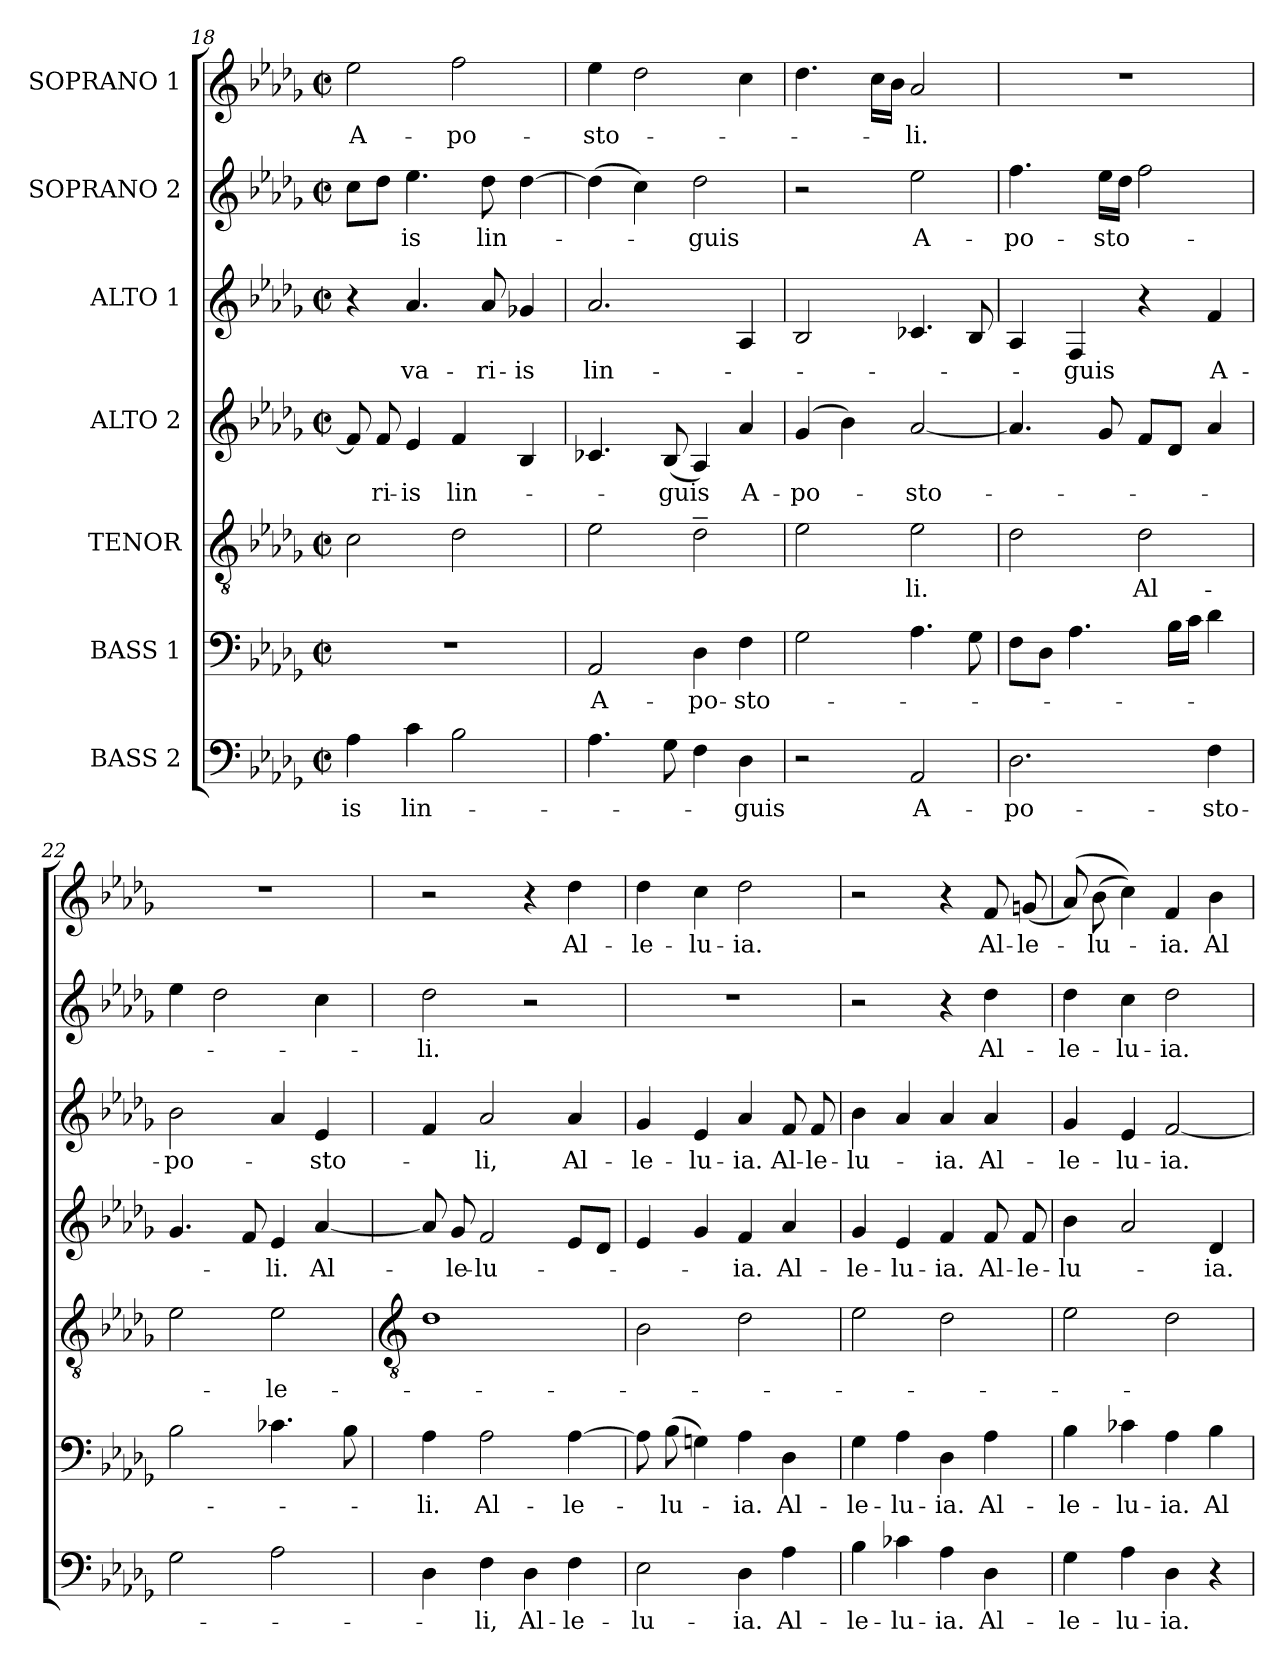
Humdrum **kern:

**kern	**text	**kern	**text	**kern	**text	**kern	**text	**kern	**text	**kern	**text	**kern	**text
*part7	*part7	*part6	*part6	*part5	*part5	*part4	*part4	*part3	*part3	*part2	*part2	*part1	*part1
*staff7	*staff7	*staff6	*staff6	*staff5	*staff5	*staff4	*staff4	*staff3	*staff3	*staff2	*staff2	*staff1	*staff1
*I"BASS 2	*	*I"BASS 1	*	*I"TENOR	*	*I"ALTO 2	*	*I"ALTO 1	*	*I"SOPRANO 2	*	*I"SOPRANO 1	*
!!LO:LB:g=z
*clefF4	*	*clefF4	*	*clefGv2	*	*clefG2	*	*clefG2	*	*clefG2	*	*clefG2	*
*k[b-e-a-d-g-]	*	*k[b-e-a-d-g-]	*	*k[b-e-a-d-g-]	*	*k[b-e-a-d-g-]	*	*k[b-e-a-d-g-]	*	*k[b-e-a-d-g-]	*	*k[b-e-a-d-g-]	*
*D-:	*	*D-:	*	*D-:	*	*D-:	*	*D-:	*	*D-:	*	*D-:	*
*M2/2	*	*M2/2	*	*M2/2	*	*M2/2	*	*M2/2	*	*M2/2	*	*M2/2	*
*met(c|)	*	*met(c|)	*	*met(c|)	*	*met(c|)	*	*met(c|)	*	*met(c|)	*	*met(c|)	*
=18	=18	=18	=18	=18	=18	=18	=18	=18	=18	=18	=18	=18	=18
!	!LO:LY:b	!	!	!	!	!	!	!	!	!	!	!	!LO:LY:b
4A-\	-is	1r	.	2c\	.	8f/]	.	4r	.	8cc\L	.	2ee-\	A-
!	!	!	!	!	!	!	!LO:LY:b	!	!	!	!	!	!
.	.	.	.	.	.	8f/	-ri-	.	.	8dd-\J	.	.	.
!	!LO:LY:b	!	!	!	!	!	!LO:LY:b	!	!LO:LY:b	!	!LO:LY:b	!	!
4c\	lin-	.	.	.	.	4e-/	-is	4.a-/	va-	4.ee-\	-is	.	.
!	!	!	!	!	!	!	!LO:LY:b	!	!	!	!	!	!LO:LY:b
2B-\	.	.	.	2d-\	.	4f/	lin-	.	.	.	.	2ff\	-po-
!	!	!	!	!	!	!	!	!	!LO:LY:b	!	!LO:LY:b	!	!
.	.	.	.	.	.	.	.	8a-/	-ri-	8dd-\	lin-	.	.
!	!	!	!	!	!	!	!	!	!LO:LY:b	!	!	!	!
.	.	.	.	.	.	4B-/	.	4g-X/	-is	[4dd-\	.	.	.
=19	=19	=19	=19	=19	=19	=19	=19	=19	=19	=19	=19	=19	=19
!	!	!	!LO:LY:b	!	!	!	!	!	!LO:LY:b	!	!	!	!LO:LY:b
4.A-\	.	2AA-/	A-	2e-\	.	4.c-X/	.	2.a-/	lin-	(>4dd-\]	.	4ee-\	-sto-
.	.	.	.	.	.	.	.	.	.	4cc\)	.	2dd-\	.
!	!	!	!	!	!	!	!LO:LY:b	!	!	!	!	!	!
8G-\	.	.	.	.	.	(<8B-/	-guis	.	.	.	.	.	.
!	!	!	!LO:LY:b	!	!	!	!	!	!	!	!LO:LY:b	!	!
4F\	.	4D-\	-po-	2d-~\	.	4A-/)	.	.	.	2dd-\	-guis	.	.
!	!LO:LY:b	!	!LO:LY:b	!	!	!	!LO:LY:b	!	!	!	!	!	!
4D-\	-guis	4F\	-sto-	.	.	4a-/	A-	4A-/	.	.	.	4cc\	.
=20	=20	=20	=20	=20	=20	=20	=20	=20	=20	=20	=20	=20	=20
!	!	!	!	!	!	!	!LO:LY:b	!	!	!	!	!	!
2r	.	2G-\	.	2e-\	.	(>4g-/	-po-	2B-/	.	2r	.	4.dd-\	.
.	.	.	.	.	.	4b-\)	.	.	.	.	.	.	.
.	.	.	.	.	.	.	.	.	.	.	.	16cc\LL	.
.	.	.	.	.	.	.	.	.	.	.	.	16b-\JJ	.
!	!LO:LY:b	!	!	!	!LO:LY:b	!	!LO:LY:b	!	!	!	!LO:LY:b	!	!LO:LY:b
2AA-/	A-	4.A-\	.	2e-\	-li.	[2a-/	-sto-	4.c-X/	.	2ee-\	A-	2a-/	-li.
.	.	8G-\	.	.	.	.	.	8B-/	.	.	.	.	.
=21	=21	=21	=21	=21	=21	=21	=21	=21	=21	=21	=21	=21	=21
!	!LO:LY:b	!	!	!	!	!	!	!	!	!	!LO:LY:b	!	!
2.D-\	-po-	8F\L	.	2d-\	.	4.a-/]	.	4A-/	.	4.ff\	-po-	1r	.
.	.	8D-\J	.	.	.	.	.	.	.	.	.	.	.
!	!	!	!	!	!	!	!	!	!LO:LY:b	!	!	!	!
.	.	4.A-\	.	.	.	.	.	4F/	-guis	.	.	.	.
!	!	!	!	!	!	!	!	!	!	!	!LO:LY:b	!	!
.	.	.	.	.	.	8g-/	.	.	.	16ee-\LL	-sto-	.	.
.	.	.	.	.	.	.	.	.	.	16dd-\JJ	.	.	.
!	!	!	!	!	!LO:LY:b	!	!	!	!	!	!	!	!
.	.	.	.	2d-\	Al-	8f/L	.	4r	.	2ff\	.	.	.
.	.	16B-\LL	.	.	.	8d-/J	.	.	.	.	.	.	.
.	.	16c\JJ	.	.	.	.	.	.	.	.	.	.	.
!	!LO:LY:b	!	!	!	!	!	!	!	!LO:LY:b	!	!	!	!
4F\	-sto-	4d-\	.	.	.	4a-/	.	4f/	A-	.	.	.	.
!!LO:LB:g=z
=22	=22	=22	=22	=22	=22	=22	=22	=22	=22	=22	=22	=22	=22
!	!	!	!	!	!	!	!	!	!LO:LY:b	!	!	!	!
2G-\	.	2B-\	.	2e-\	.	4.g-/	.	2b-\	-po-	4ee-\	.	1r	.
.	.	.	.	.	.	.	.	.	.	2dd-\	.	.	.
.	.	.	.	.	.	8f/	.	.	.	.	.	.	.
!	!	!	!	!	!LO:LY:b	!	!LO:LY:b	!	!	!	!	!	!
2A-\	.	4.c-X\	.	2e-\	-le-	4e-/	-li.	4a-/	.	.	.	.	.
!	!	!	!	!	!	!	!LO:LY:b	!	!LO:LY:b	!	!	!	!
.	.	.	.	.	.	[4a-/	Al-	4e-/	-sto-	4cc\	.	.	.
.	.	8B-\	.	.	.	.	.	.	.	.	.	.	.
!!LO:LB:g=z
=23	=23	=23	=23	=23	=23	=23	=23	=23	=23	=23	=23	=23	=23
*	*	*	*	*clefGv2	*	*	*	*	*	*	*	*	*
!	!	!	!LO:LY:b	!	!	!	!	!	!	!	!LO:LY:b	!	!
4D-\	.	4A-\	-li.	1d-	.	8a-/]	.	4f/	.	2dd-\	-li.	2r	.
!	!	!	!	!	!	!	!LO:LY:b	!	!	!	!	!	!
.	.	.	.	.	.	8g-/	-le-	.	.	.	.	.	.
!	!LO:LY:b	!	!LO:LY:b	!	!	!	!LO:LY:b	!	!LO:LY:b	!	!	!	!
4F\	-li,	2A-\	Al-	.	.	2f/	-lu-	2a-/	-li,	.	.	.	.
!	!LO:LY:b	!	!	!	!	!	!	!	!	!	!	!	!
4D-\	Al-	.	.	.	.	.	.	.	.	2r	.	4r	.
!	!LO:LY:b	!	!LO:LY:b	!	!	!	!	!	!LO:LY:b	!	!	!	!LO:LY:b
4F\	-le-	[4A-\	-le-	.	.	8e-/L	.	4a-/	Al-	.	.	4dd-\	Al-
.	.	.	.	.	.	8d-/J	.	.	.	.	.	.	.
=24	=24	=24	=24	=24	=24	=24	=24	=24	=24	=24	=24	=24	=24
!	!LO:LY:b	!	!	!	!	!	!	!	!LO:LY:b	!	!	!	!LO:LY:b
2E-\	-lu-	8A-\]	.	2B-\	.	4e-/	.	4g-/	-le-	1r	.	4dd-\	-le-
!	!	!	!LO:LY:b	!	!	!	!	!	!	!	!	!	!
.	.	(>8B-\	-lu-	.	.	.	.	.	.	.	.	.	.
!	!	!	!	!	!	!	!	!	!LO:LY:b	!	!	!	!LO:LY:b
.	.	4Gn\)	.	.	.	4g-/	.	4e-/	-lu-	.	.	4cc\	-lu-
!	!LO:LY:b	!	!LO:LY:b	!	!	!	!LO:LY:b	!	!LO:LY:b	!	!	!	!LO:LY:b
4D-\	-ia.	4A-\	-ia.	2d-\	.	4f/	-ia.	4a-/	-ia.	.	.	2dd-\	-ia.
!	!LO:LY:b	!	!LO:LY:b	!	!	!	!LO:LY:b	!	!LO:LY:b	!	!	!	!
4A-\	Al-	4D-\	Al-	.	.	4a-/	Al-	8f/	Al-	.	.	.	.
!	!	!	!	!	!	!	!	!	!LO:LY:b	!	!	!	!
.	.	.	.	.	.	.	.	8f/	-le-	.	.	.	.
=25	=25	=25	=25	=25	=25	=25	=25	=25	=25	=25	=25	=25	=25
!	!LO:LY:b	!	!LO:LY:b	!	!	!	!LO:LY:b	!	!LO:LY:b	!	!	!	!
4B-\	-le-	4G-\	-le-	2e-\	.	4g-/	-le-	4b-\	-lu-	2r	.	2r	.
!	!LO:LY:b	!	!LO:LY:b	!	!	!	!LO:LY:b	!	!	!	!	!	!
4c-X\	-lu-	4A-\	-lu-	.	.	4e-/	-lu-	4a-/	.	.	.	.	.
!	!LO:LY:b	!	!LO:LY:b	!	!	!	!LO:LY:b	!	!LO:LY:b	!	!	!	!
4A-\	-ia.	4D-\	-ia.	2d-\	.	4f/	-ia.	4a-/	-ia.	4r	.	4r	.
!	!LO:LY:b	!	!LO:LY:b	!	!	!	!LO:LY:b	!	!LO:LY:b	!	!LO:LY:b	!	!LO:LY:b
4D-\	Al-	4A-\	Al-	.	.	8f/	Al-	4a-/	Al-	4dd-\	Al-	8f/	Al-
!	!	!	!	!	!	!	!LO:LY:b	!	!	!	!	!	!LO:LY:b
.	.	.	.	.	.	8f/	-le-	.	.	.	.	(<8gn/	-le-
=26	=26	=26	=26	=26	=26	=26	=26	=26	=26	=26	=26	=26	=26
!	!LO:LY:b	!	!LO:LY:b	!	!	!	!LO:LY:b	!	!LO:LY:b	!	!LO:LY:b	!	!
4G-\	-le-	4B-\	-le-	2e-\	.	4b-\	-lu-	4g-/	-le-	4dd-\	-le-	(>8a-/)	.
!	!	!	!	!	!	!	!	!	!	!	!	!	!LO:LY:b
.	.	.	.	.	.	.	.	.	.	.	.	(>8b-\	-lu-
!	!LO:LY:b	!	!LO:LY:b	!	!	!	!	!	!LO:LY:b	!	!LO:LY:b	!	!
4A-\	-lu-	4c-X\	-lu-	.	.	2a-/	.	4e-/	-lu-	4cc\	-lu-	4cc\))	.
!	!LO:LY:b	!	!LO:LY:b	!	!	!	!	!	!LO:LY:b	!	!LO:LY:b	!	!LO:LY:b
4D-\	-ia.	4A-\	-ia.	2d-\	.	.	.	[2f/	-ia.	2dd-\	-ia.	4f/	-ia.
!	!	!	!LO:LY:b	!	!	!	!LO:LY:b	!	!	!	!	!	!LO:LY:b
4r	.	4B-\	Al-	.	.	4d-/	-ia.	.	.	.	.	4b-\	Al-
=	=	=	=	=	=	=	=	=	=	=	=	=	=
*-	*-	*-	*-	*-	*-	*-	*-	*-	*-	*-	*-	*-	*-
